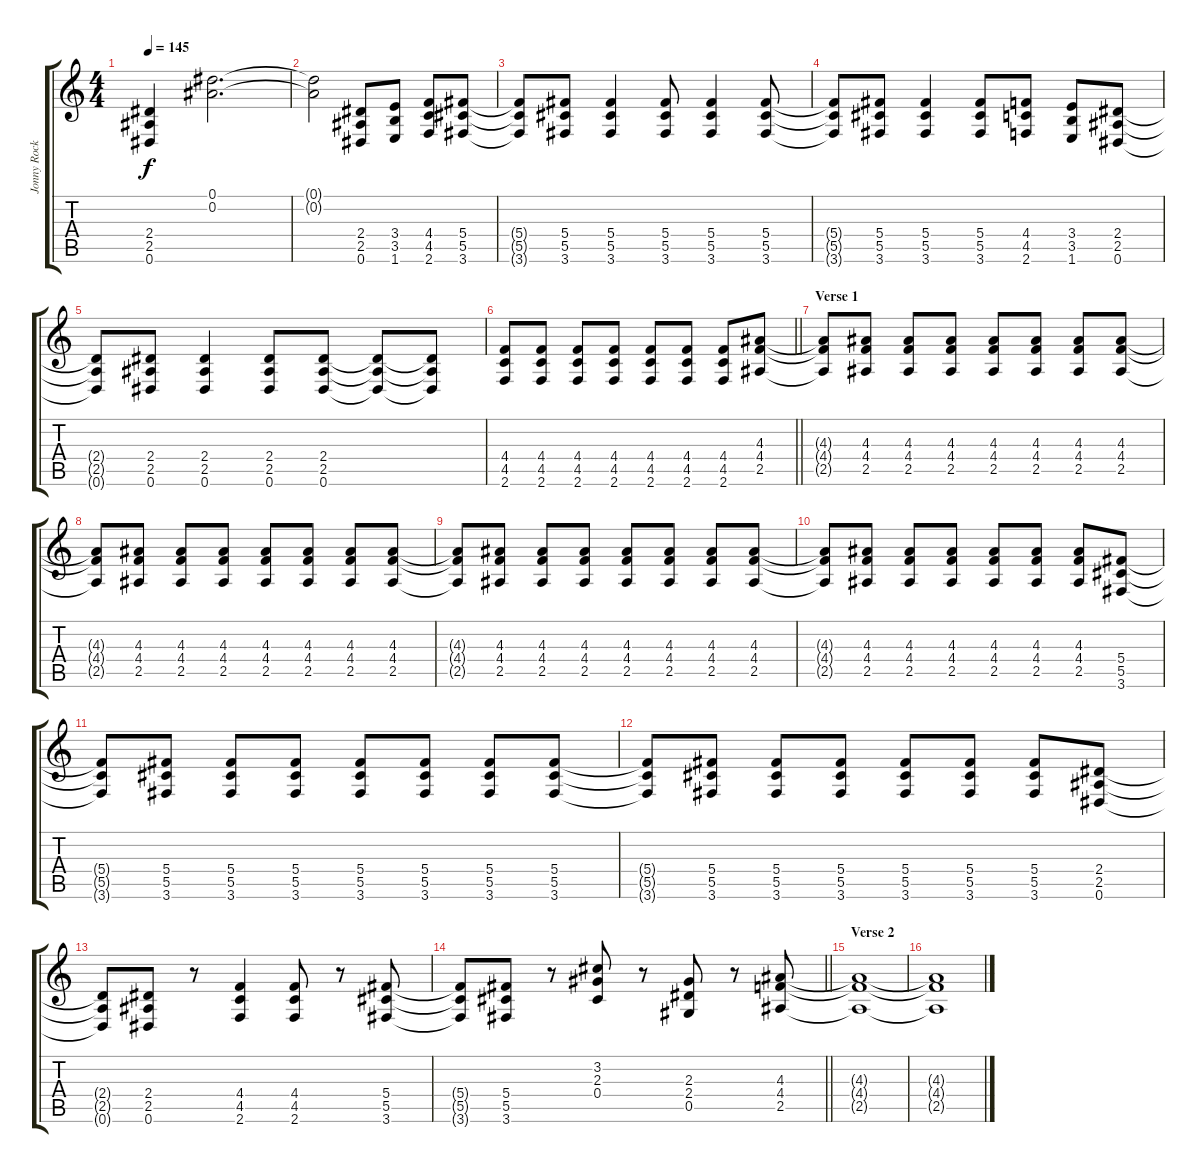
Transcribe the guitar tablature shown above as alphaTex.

\track ("Jonny Rocker" "Jonny Rock") {instrument distortionguitar}
\staff {score tabs}
\tuning (Eb4 Bb3 Gb3 Db3 Ab2 Eb2) {hide}
\ts (4 4)
\tempo 145
\clef g2
\ks c
(2.4{t} 2.5{t} 0.6{t}).4{dy f} (0.1 0.2).2{d} |
(0.1{t} 0.2{t}).2 (2.4 2.5 0.6).8 (3.4 3.5 1.6).8 (4.4 4.5 2.6).8 (5.4 5.5 3.6).8 |
(5.4{t} 5.5{t} 3.6{t}).8 (5.4 5.5 3.6).8 (5.4 5.5 3.6).4 (5.4 5.5 3.6).8 (5.4 5.5 3.6).4 (5.4 5.5 3.6).8 |
(5.4{t} 5.5{t} 3.6{t}).8 (5.4 5.5 3.6).8 (5.4 5.5 3.6).4 (5.4 5.5 3.6).8 (4.4 4.5 2.6).8 (3.4 3.5 1.6).8 (2.4 2.5 0.6).8 |
(2.4{t} 2.5{t} 0.6{t}).8 (2.4 2.5 0.6).8 (2.4 2.5 0.6).4 (2.4 2.5 0.6).8 (2.4 2.5 0.6).8 (2.4{t} 2.5{t} 0.6{t}).8 (2.4{t} 2.5{t} 0.6{t}).8 |
\barLineRight lightlight
(4.4 4.5 2.6).8 (4.4 4.5 2.6).8 (4.4 4.5 2.6).8 (4.4 4.5 2.6).8 (4.4 4.5 2.6).8 (4.4 4.5 2.6).8 (4.4 4.5 2.6).8 (4.3 4.4 2.5).8 |
\section ("" "Verse 1")
(4.3{t} 4.4{t} 2.5{t}).8 (4.3 4.4 2.5).8 (4.3 4.4 2.5).8 (4.3 4.4 2.5).8 (4.3 4.4 2.5).8 (4.3 4.4 2.5).8 (4.3 4.4 2.5).8 (4.3 4.4 2.5).8 |
(4.3{t} 4.4{t} 2.5{t}).8 (4.3 4.4 2.5).8 (4.3 4.4 2.5).8 (4.3 4.4 2.5).8 (4.3 4.4 2.5).8 (4.3 4.4 2.5).8 (4.3 4.4 2.5).8 (4.3 4.4 2.5).8 |
(4.3{t} 4.4{t} 2.5{t}).8 (4.3 4.4 2.5).8 (4.3 4.4 2.5).8 (4.3 4.4 2.5).8 (4.3 4.4 2.5).8 (4.3 4.4 2.5).8 (4.3 4.4 2.5).8 (4.3 4.4 2.5).8 |
(4.3{t} 4.4{t} 2.5{t}).8 (4.3 4.4 2.5).8 (4.3 4.4 2.5).8 (4.3 4.4 2.5).8 (4.3 4.4 2.5).8 (4.3 4.4 2.5).8 (4.3 4.4 2.5).8 (5.4 5.5 3.6).8 |
(5.4{t} 5.5{t} 3.6{t}).8 (5.4 5.5 3.6).8 (5.4 5.5 3.6).8 (5.4 5.5 3.6).8 (5.4 5.5 3.6).8 (5.4 5.5 3.6).8 (5.4 5.5 3.6).8 (5.4 5.5 3.6).8 |
(5.4{t} 5.5{t} 3.6{t}).8 (5.4 5.5 3.6).8 (5.4 5.5 3.6).8 (5.4 5.5 3.6).8 (5.4 5.5 3.6).8 (5.4 5.5 3.6).8 (5.4 5.5 3.6).8 (2.4 2.5 0.6).8 |
(2.4{t} 2.5{t} 0.6{t}).8 (2.4 2.5 0.6).8 r.8 (4.4 4.5 2.6).4 (4.4 4.5 2.6).8 r.8 (5.4 5.5 3.6).8 |
\barLineRight lightlight
(5.4{t} 5.5{t} 3.6{t}).8 (5.4 5.5 3.6).8 r.8 (3.2 2.3 0.4).8 r.8 (2.3 2.4 0.5).8 r.8 (4.3 4.4 2.5).8 |
\section ("" "Verse 2")
(4.3{t} 4.4{t} 2.5{t}).1 |
(4.3{t} 4.4{t} 2.5{t}).1
